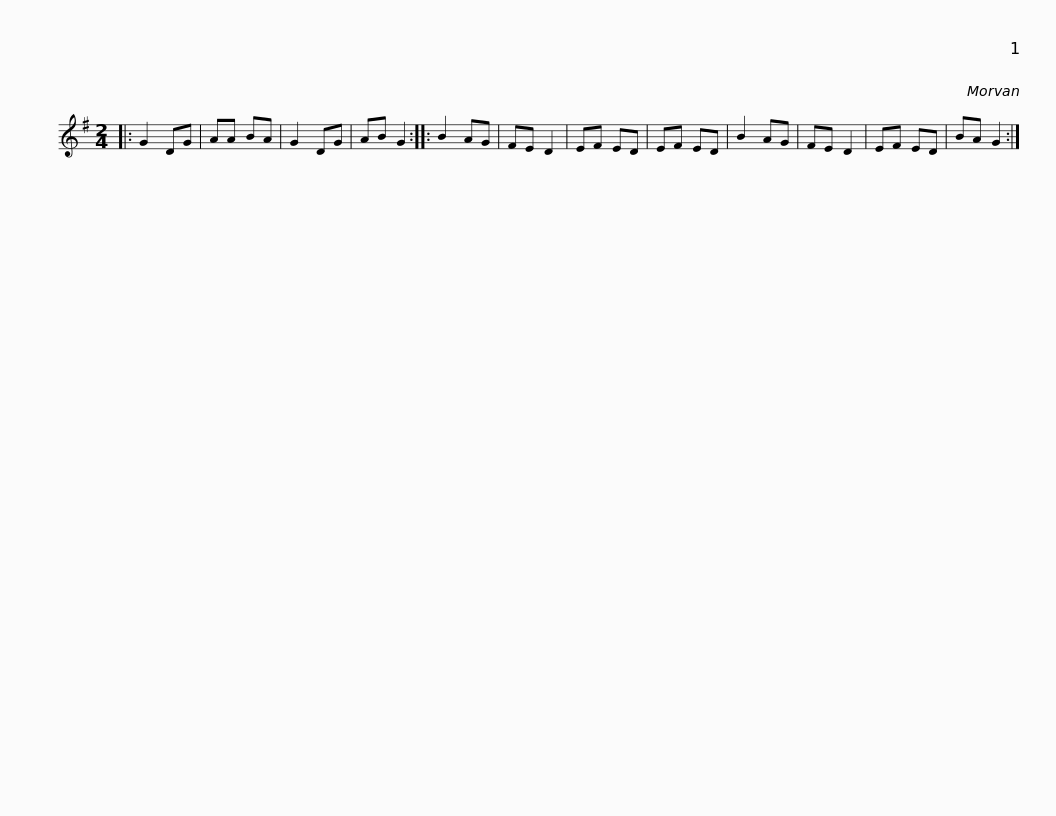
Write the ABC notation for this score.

X:1
L:1/8
M:2/4
I:linebreak $
K:G
V:1 treble
V:1
|: G2 DG | AA BA | G2 DG | AB G2 :: B2 AG | %5
 FE D2 | EF ED | EF ED | B2 AG | FE D2 | %10
 EF ED |$ BA G2 :| %12
